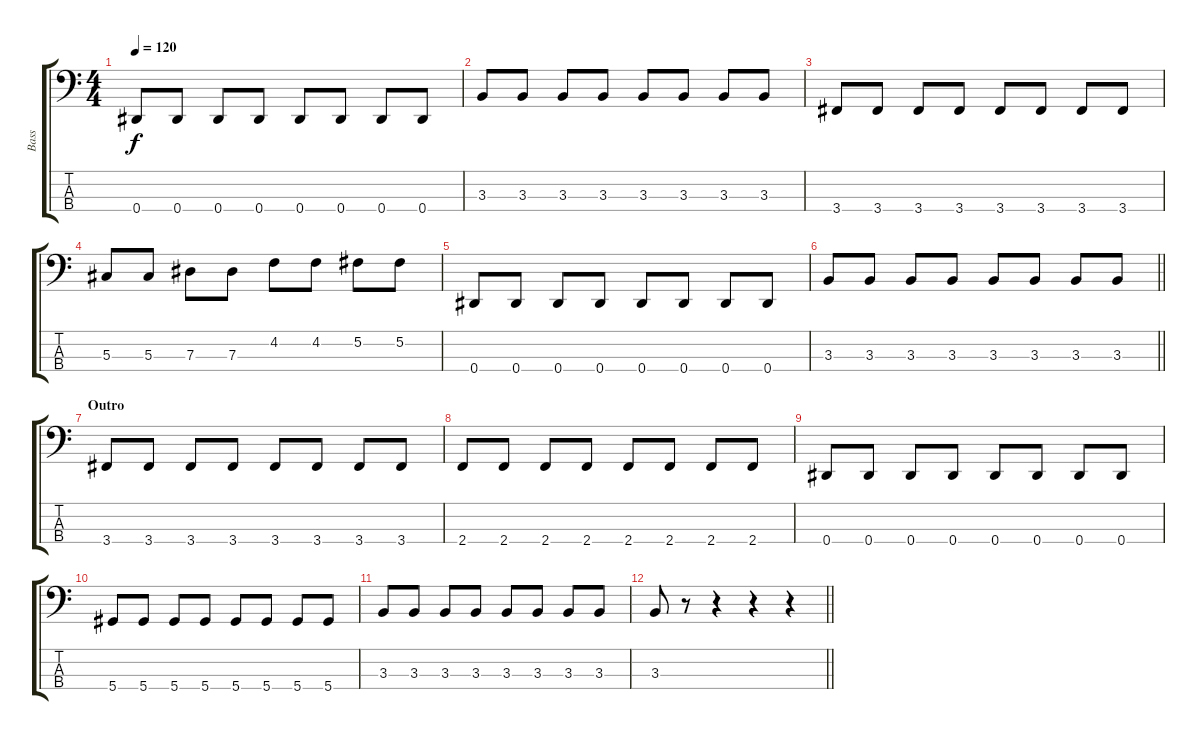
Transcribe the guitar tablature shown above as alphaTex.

\track ("Bass" "Bass") {instrument electricbasspick}
\staff {score tabs}
\tuning (Gb2 Db2 Ab1 Eb1) {hide}
\ts (4 4)
\tempo 120
\clef f4
\ks c
0.4.8{dy f} 0.4.8 0.4.8 0.4.8 0.4.8 0.4.8 0.4.8 0.4.8 |
3.3.8 3.3.8 3.3.8 3.3.8 3.3.8 3.3.8 3.3.8 3.3.8 |
3.4.8 3.4.8 3.4.8 3.4.8 3.4.8 3.4.8 3.4.8 3.4.8 |
5.3.8 5.3.8 7.3.8 7.3.8 4.2.8 4.2.8 5.2.8 5.2.8 |
0.4.8 0.4.8 0.4.8 0.4.8 0.4.8 0.4.8 0.4.8 0.4.8 |
\barLineRight lightlight
3.3.8 3.3.8 3.3.8 3.3.8 3.3.8 3.3.8 3.3.8 3.3.8 |
\section ("" "Outro")
3.4.8 3.4.8 3.4.8 3.4.8 3.4.8 3.4.8 3.4.8 3.4.8 |
2.4.8 2.4.8 2.4.8 2.4.8 2.4.8 2.4.8 2.4.8 2.4.8 |
0.4.8 0.4.8 0.4.8 0.4.8 0.4.8 0.4.8 0.4.8 0.4.8 |
5.4.8 5.4.8 5.4.8 5.4.8 5.4.8 5.4.8 5.4.8 5.4.8 |
3.3.8 3.3.8 3.3.8 3.3.8 3.3.8 3.3.8 3.3.8 3.3.8 |
\barLineRight lightlight
3.3.8 r.8 r.4 r.4 r.4
